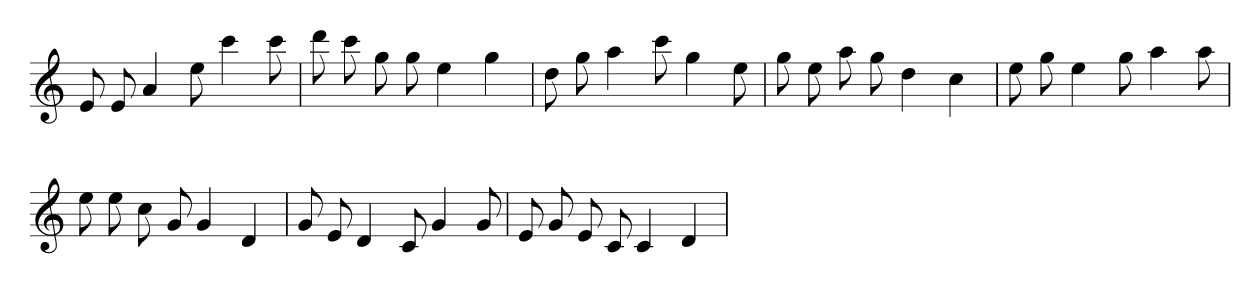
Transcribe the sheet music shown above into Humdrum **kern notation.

**kern
*part1
*staff1
*k[]
*C:
=
8e
8e
4a
8ee
4ccc
8ccc
=
*k[]
*C:
8ddd
8ccc
8gg
8gg
4ee
4gg
=
*k[]
*C:
8dd
8gg
4aa
8ccc
4gg
8ee
=
*k[]
*C:
8gg
8ee
8aa
8gg
4dd
4cc
=
*k[]
*C:
8ee
8gg
4ee
8gg
4aa
8aa
=
*k[]
*C:
8ee
8ee
8cc
8g
4g
4d
=
*k[]
*C:
8g
8e
4d
8c
4g
8g
=
*k[]
*C:
8e
8g
8e
8c
4c
4d
=
*-
